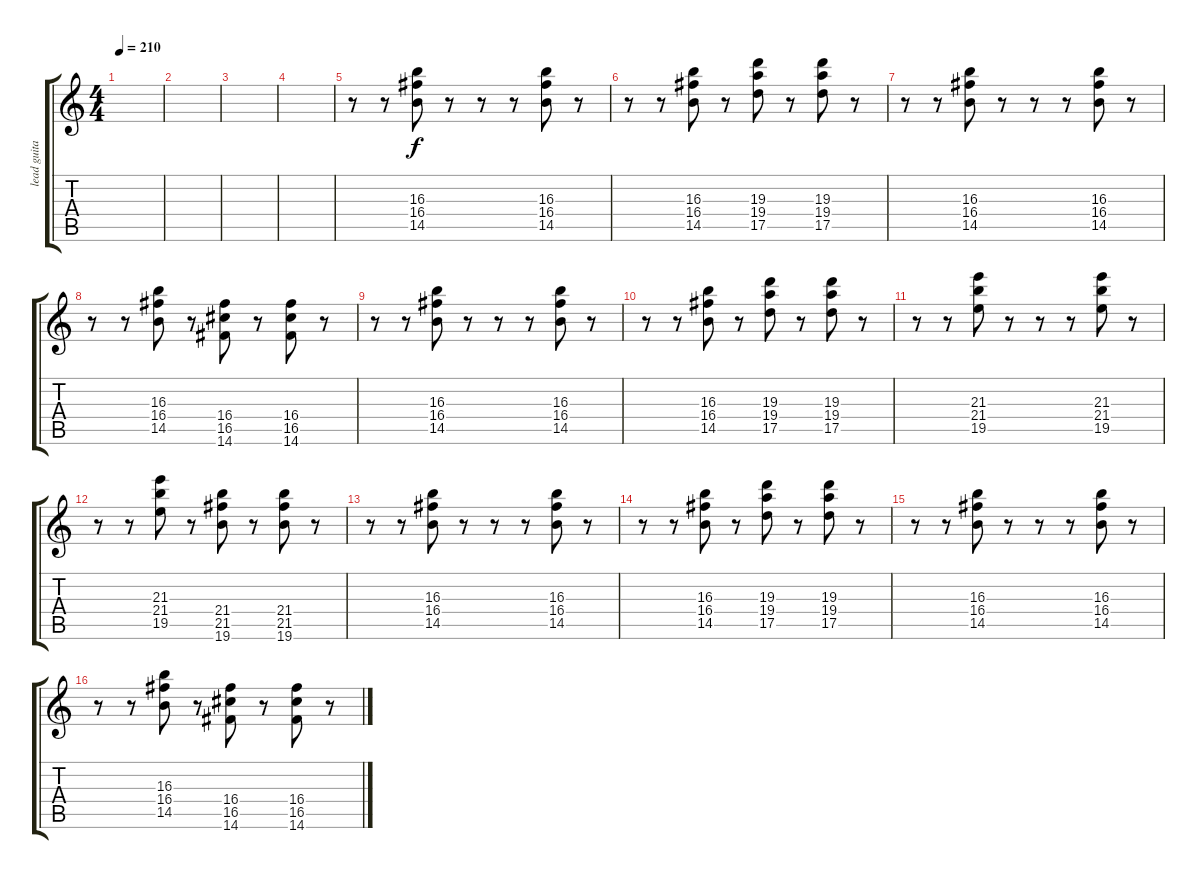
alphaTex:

\track ("lead guitar" "lead guita") {instrument distortionguitar}
\staff {score tabs}
\tuning (E4 B3 G3 D3 A2 E2) {hide}
\ts (4 4)
\tempo 210
\clef g2
\ks c
|
|
|
|
r.8 r.8 (16.3 16.4 14.5).8 r.8 r.8 r.8 (16.3 16.4 14.5).8 r.8 |
r.8 r.8 (16.3 16.4 14.5).8 r.8 (19.3 19.4 17.5).8 r.8 (19.3 19.4 17.5).8 r.8 |
r.8 r.8 (16.3 16.4 14.5).8 r.8 r.8 r.8 (16.3 16.4 14.5).8 r.8 |
r.8 r.8 (16.3 16.4 14.5).8 r.8 (16.4 16.5 14.6).8 r.8 (16.4 16.5 14.6).8 r.8 |
r.8 r.8 (16.3 16.4 14.5).8 r.8 r.8 r.8 (16.3 16.4 14.5).8 r.8 |
r.8 r.8 (16.3 16.4 14.5).8 r.8 (19.3 19.4 17.5).8 r.8 (19.3 19.4 17.5).8 r.8 |
r.8 r.8 (21.3 21.4 19.5).8 r.8 r.8 r.8 (21.3 21.4 19.5).8 r.8 |
r.8 r.8 (21.3 21.4 19.5).8 r.8 (21.4 21.5 19.6).8 r.8 (21.4 21.5 19.6).8 r.8 |
r.8 r.8 (16.3 16.4 14.5).8 r.8 r.8 r.8 (16.3 16.4 14.5).8 r.8 |
r.8 r.8 (16.3 16.4 14.5).8 r.8 (19.3 19.4 17.5).8 r.8 (19.3 19.4 17.5).8 r.8 |
r.8 r.8 (16.3 16.4 14.5).8 r.8 r.8 r.8 (16.3 16.4 14.5).8 r.8 |
r.8 r.8 (16.3 16.4 14.5).8 r.8 (16.4 16.5 14.6).8 r.8 (16.4 16.5 14.6).8 r.8
